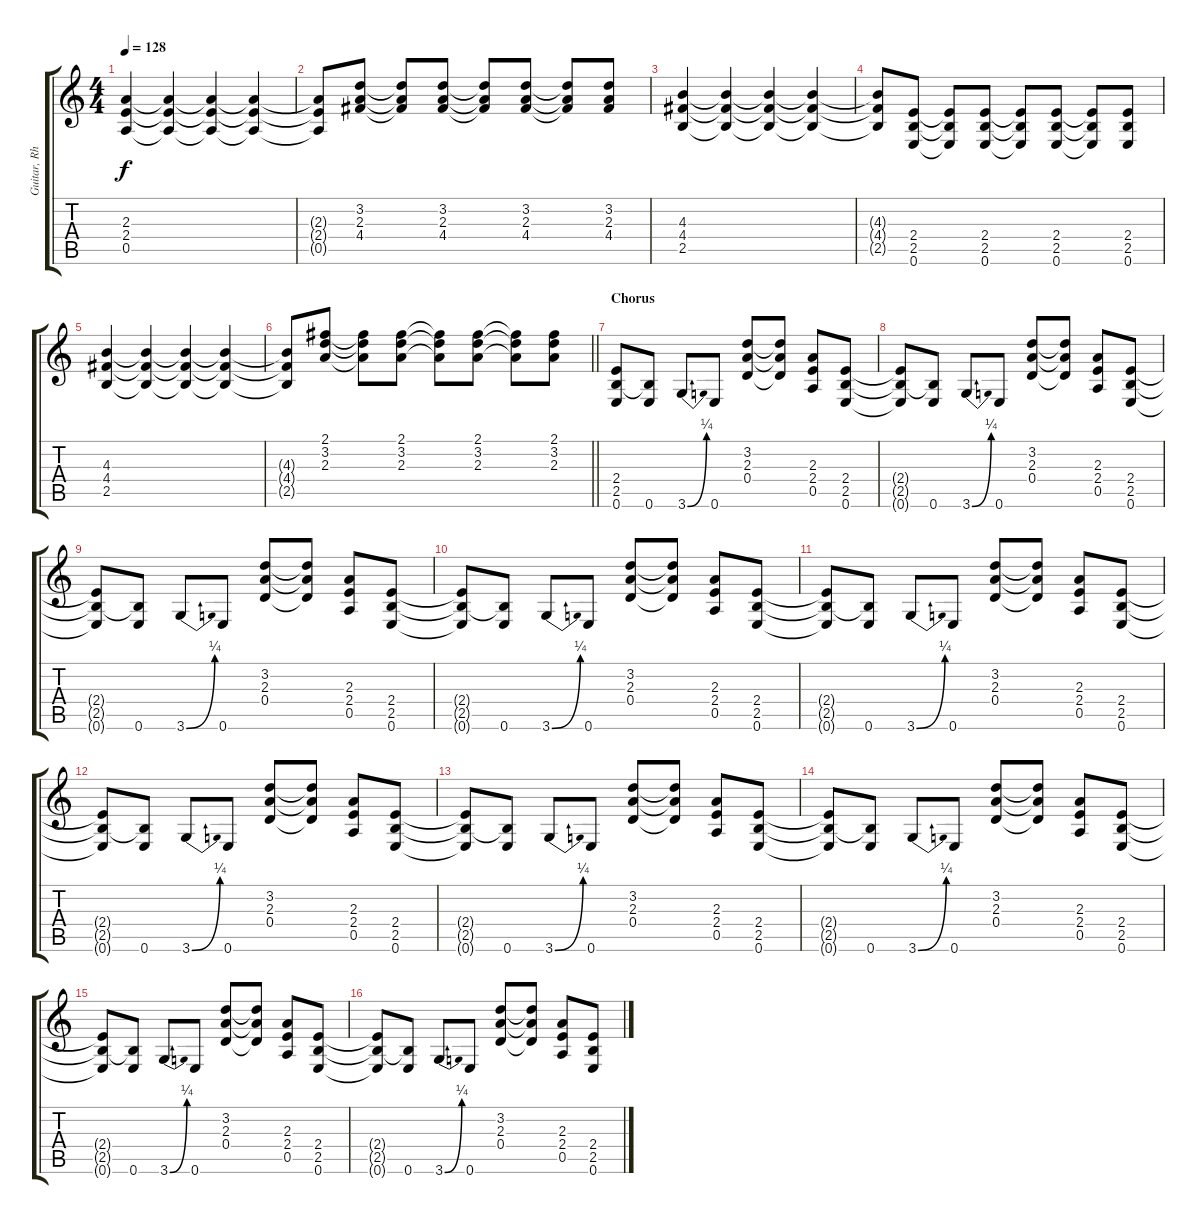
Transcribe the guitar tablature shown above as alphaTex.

\track ("Guitar, Rhythm" "Guitar, Rh") {instrument distortionguitar}
\staff {score tabs}
\tuning (E4 B3 G3 D3 A2 E2) {hide}
\ts (4 4)
\tempo 128
\clef g2
\ks c
(2.3 2.4 0.5).4{dy f} (2.3{t} 2.4{t} 0.5{t}).4 (2.3{t} 2.4{t} 0.5{t}).4 (2.3{t} 2.4{t} 0.5{t}).4 |
(2.3{t} 2.4{t} 0.5{t}).8 (3.2 2.3 4.4).8 (3.2{t} 2.3{t} 4.4{t}).8 (3.2 2.3 4.4).8 (3.2{t} 2.3{t} 4.4{t}).8 (3.2 2.3 4.4).8 (3.2{t} 2.3{t} 4.4{t}).8 (3.2 2.3 4.4).8 |
(4.3 4.4 2.5).4 (4.3{t} 4.4{t} 2.5{t}).4 (4.3{t} 4.4{t} 2.5{t}).4 (4.3{t} 4.4{t} 2.5{t}).4 |
(4.3{t} 4.4{t} 2.5{t}).8 (2.4 2.5 0.6).8 (2.4{t} 2.5{t} 0.6{t}).8 (2.4 2.5 0.6).8 (2.4{t} 2.5{t} 0.6{t}).8 (2.4 2.5 0.6).8 (2.4{t} 2.5{t} 0.6{t}).8 (2.4 2.5 0.6).8 |
(4.3 4.4 2.5).4 (4.3{t} 4.4{t} 2.5{t}).4 (4.3{t} 4.4{t} 2.5{t}).4 (4.3{t} 4.4{t} 2.5{t}).4 |
\barLineRight lightlight
(4.3{t} 4.4{t} 2.5{t}).8 (2.1 3.2 2.3).8 (2.1{t} 3.2{t} 2.3{t}).8 (2.1 3.2 2.3).8 (2.1{t} 3.2{t} 2.3{t}).8 (2.1 3.2 2.3).8 (2.1{t} 3.2{t} 2.3{t}).8 (2.1 3.2 2.3).8 |
\section ("" "Chorus")
(2.4 2.5 0.6).8 (2.5{t} 0.6).8 3.6{be (bend 0 0 60 1)}.8 0.6.8 (3.2 2.3 0.4).8 (3.2{t} 2.3{t} 0.4{t}).8 (2.3 2.4 0.5).8 (2.4 2.5 0.6).8 |
(2.4{t} 2.5{t} 0.6{t}).8 (2.5{t} 0.6).8 3.6{be (bend 0 0 60 1)}.8 0.6.8 (3.2 2.3 0.4).8 (3.2{t} 2.3{t} 0.4{t}).8 (2.3 2.4 0.5).8 (2.4 2.5 0.6).8 |
(2.4{t} 2.5{t} 0.6{t}).8 (2.5{t} 0.6).8 3.6{be (bend 0 0 60 1)}.8 0.6.8 (3.2 2.3 0.4).8 (3.2{t} 2.3{t} 0.4{t}).8 (2.3 2.4 0.5).8 (2.4 2.5 0.6).8 |
(2.4{t} 2.5{t} 0.6{t}).8 (2.5{t} 0.6).8 3.6{be (bend 0 0 60 1)}.8 0.6.8 (3.2 2.3 0.4).8 (3.2{t} 2.3{t} 0.4{t}).8 (2.3 2.4 0.5).8 (2.4 2.5 0.6).8 |
(2.4{t} 2.5{t} 0.6{t}).8 (2.5{t} 0.6).8 3.6{be (bend 0 0 60 1)}.8 0.6.8 (3.2 2.3 0.4).8 (3.2{t} 2.3{t} 0.4{t}).8 (2.3 2.4 0.5).8 (2.4 2.5 0.6).8 |
(2.4{t} 2.5{t} 0.6{t}).8 (2.5{t} 0.6).8 3.6{be (bend 0 0 60 1)}.8 0.6.8 (3.2 2.3 0.4).8 (3.2{t} 2.3{t} 0.4{t}).8 (2.3 2.4 0.5).8 (2.4 2.5 0.6).8 |
(2.4{t} 2.5{t} 0.6{t}).8 (2.5{t} 0.6).8 3.6{be (bend 0 0 60 1)}.8 0.6.8 (3.2 2.3 0.4).8 (3.2{t} 2.3{t} 0.4{t}).8 (2.3 2.4 0.5).8 (2.4 2.5 0.6).8 |
(2.4{t} 2.5{t} 0.6{t}).8 (2.5{t} 0.6).8 3.6{be (bend 0 0 60 1)}.8 0.6.8 (3.2 2.3 0.4).8 (3.2{t} 2.3{t} 0.4{t}).8 (2.3 2.4 0.5).8 (2.4 2.5 0.6).8 |
(2.4{t} 2.5{t} 0.6{t}).8 (2.5{t} 0.6).8 3.6{be (bend 0 0 60 1)}.8 0.6.8 (3.2 2.3 0.4).8 (3.2{t} 2.3{t} 0.4{t}).8 (2.3 2.4 0.5).8 (2.4 2.5 0.6).8 |
(2.4{t} 2.5{t} 0.6{t}).8 (2.5{t} 0.6).8 3.6{be (bend 0 0 60 1)}.8 0.6.8 (3.2 2.3 0.4).8 (3.2{t} 2.3{t} 0.4{t}).8 (2.3 2.4 0.5).8 (2.4 2.5 0.6).8
